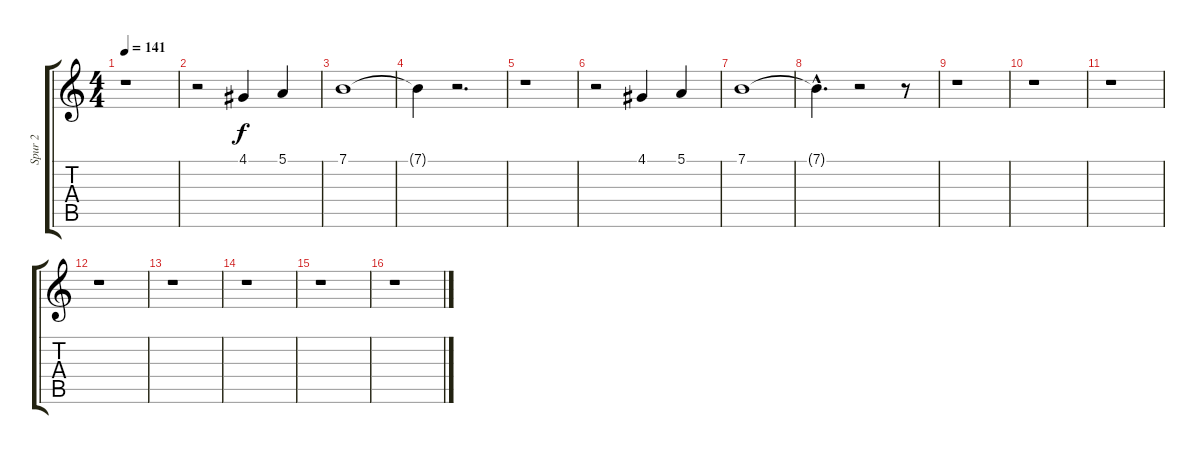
\track ("Spur 2" "Spur 2") {instrument lead3calliope}
\staff {score tabs}
\tuning (E4 B3 G3 D3 A2 E2) {hide}
\ts (4 4)
\tempo 141
\clef g2
\ks c
r.1{dy f} |
r.2 4.1.4 5.1.4 |
7.1.1 |
7.1{t}.4 r.2{d} |
r.1 |
r.2 4.1.4 5.1.4 |
7.1.1 |
7.1{hac t}.4{d} r.2 r.8 |
r.1 |
r.1 |
r.1 |
r.1 |
r.1 |
r.1 |
r.1 |
r.1
